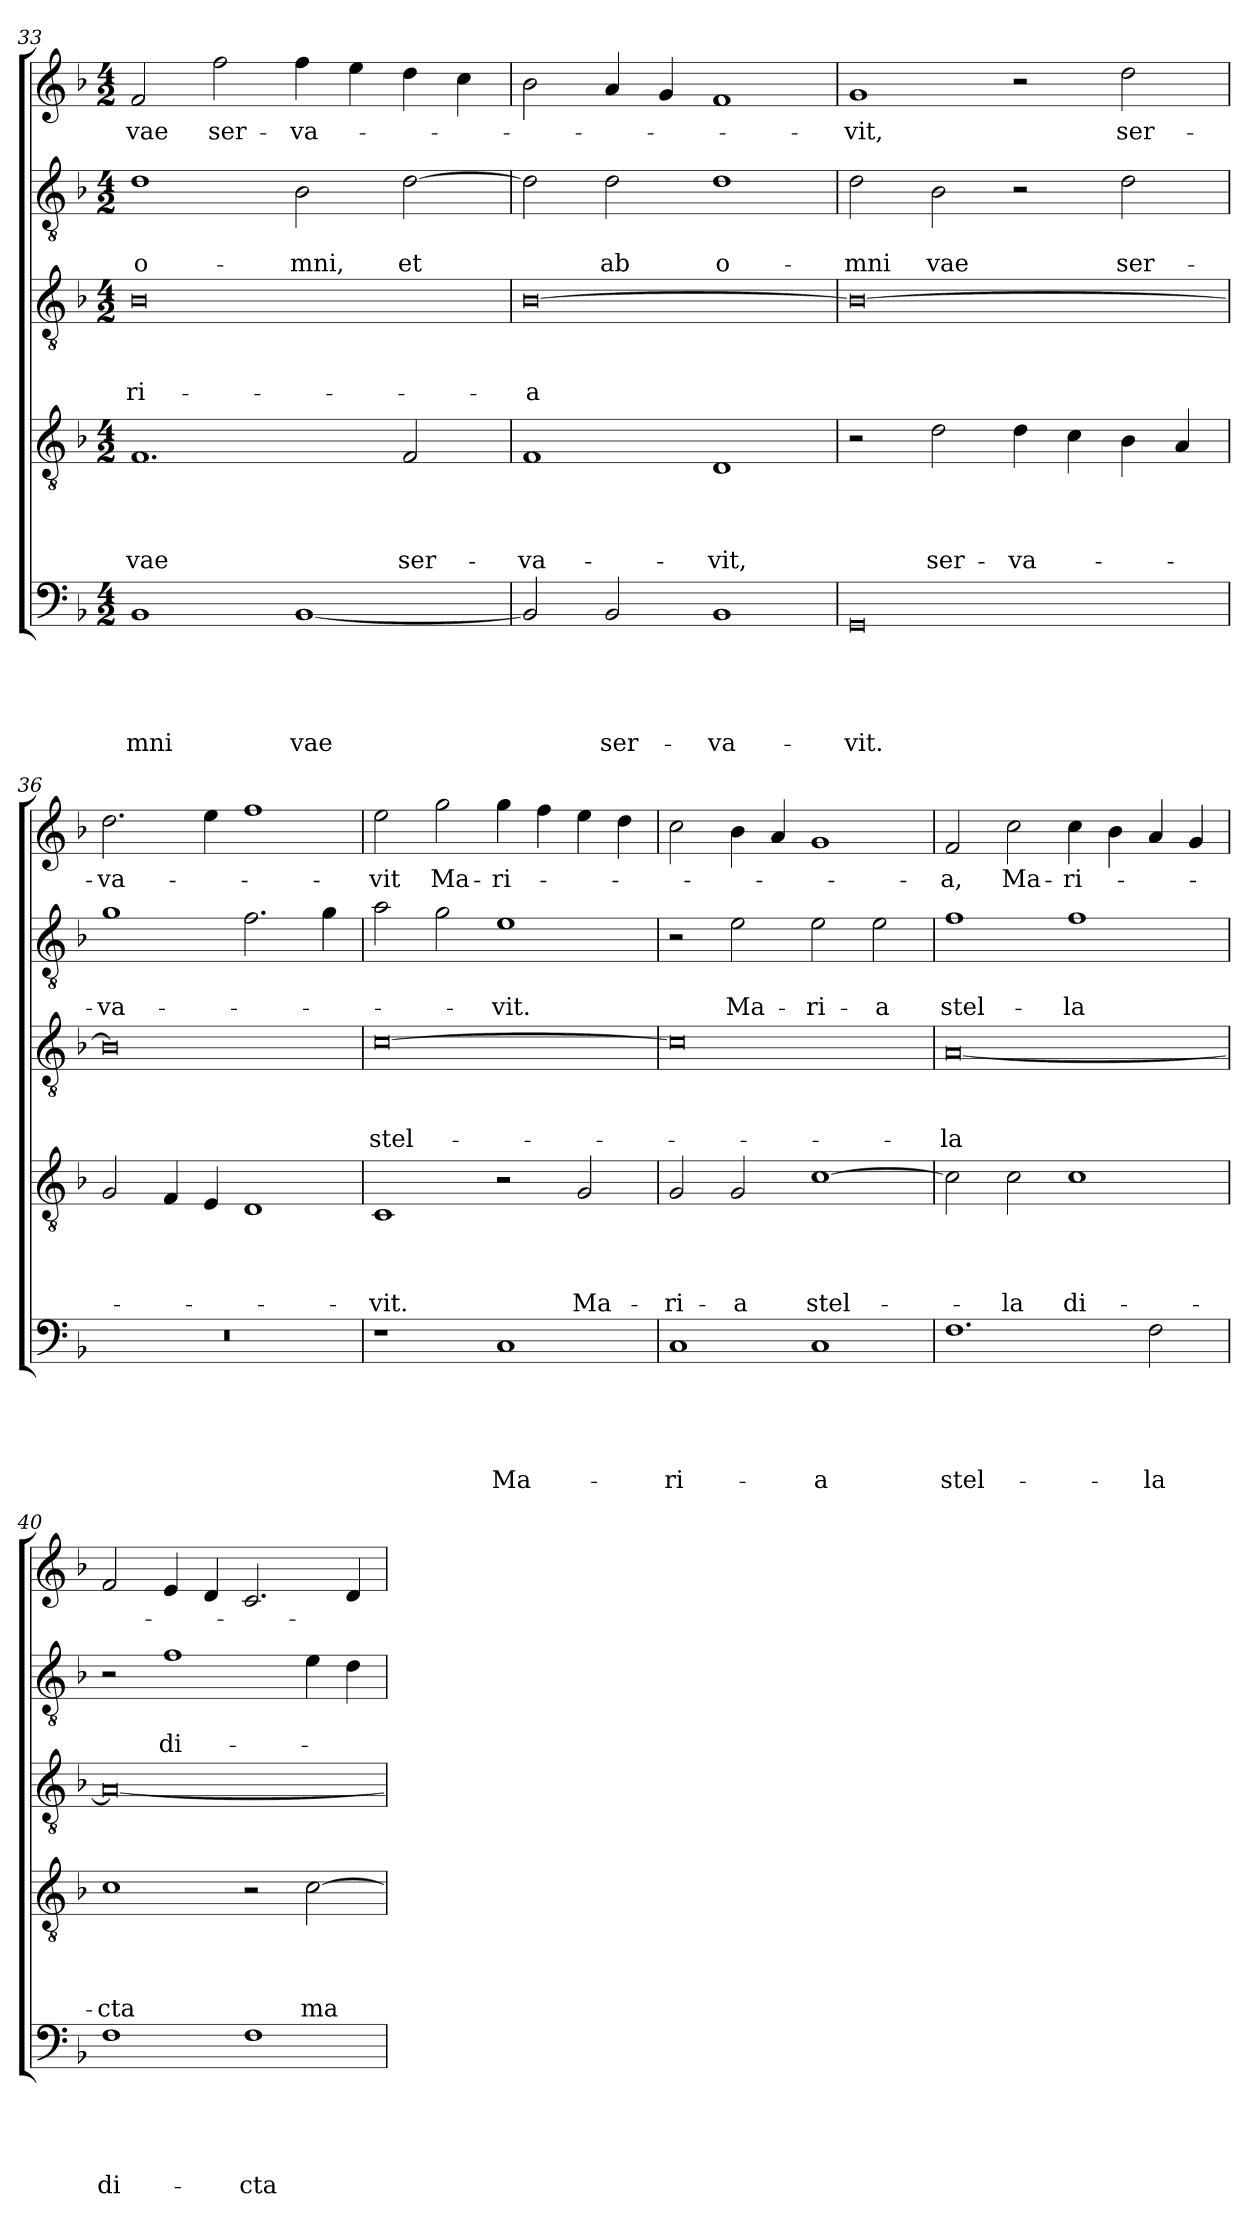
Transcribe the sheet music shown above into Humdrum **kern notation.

**kern	**text	**text	**text	**text	**text	**kern	**text	**text	**text	**text	**kern	**text	**text	**text	**kern	**text	**text	**kern	**text
*part5	*part5	*part5	*part5	*part5	*part5	*part4	*part4	*part4	*part4	*part4	*part3	*part3	*part3	*part3	*part2	*part2	*part2	*part1	*part1
*staff5	*staff5	*staff5	*staff5	*staff5	*staff5	*staff4	*staff4	*staff4	*staff4	*staff4	*staff3	*staff3	*staff3	*staff3	*staff2	*staff2	*staff2	*staff1	*staff1
*clefF4	*	*	*	*	*	*clefGv2	*	*	*	*	*clefGv2	*	*	*	*clefGv2	*	*	*clefG2	*
*k[b-]	*	*	*	*	*	*k[b-]	*	*	*	*	*k[b-]	*	*	*	*k[b-]	*	*	*k[b-]	*
*F:	*	*	*	*	*	*F:	*	*	*	*	*F:	*	*	*	*F:	*	*	*F:	*
*M4/2	*	*	*	*	*	*M4/2	*	*	*	*	*M4/2	*	*	*	*M4/2	*	*	*M4/2	*
=33	=33	=33	=33	=33	=33	=33	=33	=33	=33	=33	=33	=33	=33	=33	=33	=33	=33	=33	=33
!	!	!	!	!	!LO:LY:b	!	!	!	!	!LO:LY:b	!	!	!	!LO:LY:b	!	!	!LO:LY:b	!	!LO:LY:b
1BB-	.	.	.	.	-mni	1.F	.	.	.	vae	0B-	.	.	-ri-	1d	.	o-	2f/	vae
!	!	!	!	!	!	!	!	!	!	!	!	!	!	!	!	!	!	!	!LO:LY:b
.	.	.	.	.	.	.	.	.	.	.	.	.	.	.	.	.	.	2ff\	ser-
!	!	!	!	!	!LO:LY:b	!	!	!	!	!	!	!	!	!	!	!	!LO:LY:b	!	!LO:LY:b
[1BB-	.	.	.	.	vae	.	.	.	.	.	.	.	.	.	2B-\	.	-mni,	4ff\	-va-
.	.	.	.	.	.	.	.	.	.	.	.	.	.	.	.	.	.	4ee\	.
!	!	!	!	!	!	!	!	!	!	!LO:LY:b	!	!	!	!	!	!	!LO:LY:b	!	!
.	.	.	.	.	.	2F/	.	.	.	ser-	.	.	.	.	[2d\	.	et	4dd\	.
.	.	.	.	.	.	.	.	.	.	.	.	.	.	.	.	.	.	4cc\	.
=34	=34	=34	=34	=34	=34	=34	=34	=34	=34	=34	=34	=34	=34	=34	=34	=34	=34	=34	=34
!	!	!	!	!	!	!	!	!	!	!LO:LY:b	!	!	!	!LO:LY:b	!	!	!	!	!
2BB-/]	.	.	.	.	.	1F	.	.	.	-va-	[0B-	.	.	-a	2d\]	.	.	2b-\	.
!	!	!	!	!	!LO:LY:b	!	!	!	!	!	!	!	!	!	!	!	!LO:LY:b	!	!
2BB-/	.	.	.	.	ser-	.	.	.	.	.	.	.	.	.	2d\	.	ab	4a/	.
.	.	.	.	.	.	.	.	.	.	.	.	.	.	.	.	.	.	4g/	.
!	!	!	!	!	!LO:LY:b	!	!	!	!	!LO:LY:b	!	!	!	!	!	!	!LO:LY:b	!	!
1BB-	.	.	.	.	-va-	1D	.	.	.	-vit,	.	.	.	.	1d	.	o-	1f	.
=35	=35	=35	=35	=35	=35	=35	=35	=35	=35	=35	=35	=35	=35	=35	=35	=35	=35	=35	=35
!	!	!	!	!	!LO:LY:b	!	!	!	!	!	!	!	!	!	!	!	!LO:LY:b	!	!LO:LY:b
0GG	.	.	.	.	-vit.	2r	.	.	.	.	0B-_	.	.	.	2d\	.	-mni	1g	-vit,
!	!	!	!	!	!	!	!	!	!	!LO:LY:b	!	!	!	!	!	!	!LO:LY:b	!	!
.	.	.	.	.	.	2d\	.	.	.	ser-	.	.	.	.	2B-\	.	vae	.	.
!	!	!	!	!	!	!	!	!	!	!LO:LY:b	!	!	!	!	!	!	!	!	!
.	.	.	.	.	.	4d\	.	.	.	-va-	.	.	.	.	2r	.	.	2r	.
.	.	.	.	.	.	4c\	.	.	.	.	.	.	.	.	.	.	.	.	.
!	!	!	!	!	!	!	!	!	!	!	!	!	!	!	!	!	!LO:LY:b	!	!LO:LY:b
.	.	.	.	.	.	4B-\	.	.	.	.	.	.	.	.	2d\	.	ser-	2dd\	ser-
.	.	.	.	.	.	4A/	.	.	.	.	.	.	.	.	.	.	.	.	.
=36	=36	=36	=36	=36	=36	=36	=36	=36	=36	=36	=36	=36	=36	=36	=36	=36	=36	=36	=36
!	!	!	!	!	!	!	!	!	!	!	!	!	!	!	!	!	!LO:LY:b	!	!LO:LY:b
0r	.	.	.	.	.	2G/	.	.	.	.	0B-]	.	.	.	1g	.	-va-	2.dd\	-va-
.	.	.	.	.	.	4F/	.	.	.	.	.	.	.	.	.	.	.	.	.
.	.	.	.	.	.	4E/	.	.	.	.	.	.	.	.	.	.	.	4ee\	.
.	.	.	.	.	.	1D	.	.	.	.	.	.	.	.	2.f\	.	.	1ff	.
.	.	.	.	.	.	.	.	.	.	.	.	.	.	.	4g\	.	.	.	.
!!LO:PB:g=z
=37	=37	=37	=37	=37	=37	=37	=37	=37	=37	=37	=37	=37	=37	=37	=37	=37	=37	=37	=37
!	!	!	!	!	!	!	!	!	!	!LO:LY:b	!	!	!	!LO:LY:b	!	!	!	!	!LO:LY:b
1r	.	.	.	.	.	1C	.	.	.	-vit.	[0c	.	.	stel-	2a\	.	.	2ee\	-vit
!	!	!	!	!	!	!	!	!	!	!	!	!	!	!	!	!	!	!	!LO:LY:b
.	.	.	.	.	.	.	.	.	.	.	.	.	.	.	2g\	.	.	2gg\	Ma-
!	!	!	!	!	!LO:LY:b	!	!	!	!	!	!	!	!	!	!	!	!LO:LY:b	!	!LO:LY:b
1C	.	.	.	.	Ma-	2r	.	.	.	.	.	.	.	.	1e	.	-vit.	4gg\	-ri-
.	.	.	.	.	.	.	.	.	.	.	.	.	.	.	.	.	.	4ff\	.
!	!	!	!	!	!	!	!	!	!	!LO:LY:b	!	!	!	!	!	!	!	!	!
.	.	.	.	.	.	2G/	.	.	.	Ma-	.	.	.	.	.	.	.	4ee\	.
.	.	.	.	.	.	.	.	.	.	.	.	.	.	.	.	.	.	4dd\	.
=38	=38	=38	=38	=38	=38	=38	=38	=38	=38	=38	=38	=38	=38	=38	=38	=38	=38	=38	=38
!	!	!	!	!	!LO:LY:b	!	!	!	!	!LO:LY:b	!	!	!	!	!	!	!	!	!
1C	.	.	.	.	-ri-	2G/	.	.	.	-ri-	0c]	.	.	.	2r	.	.	2cc\	.
!	!	!	!	!	!	!	!	!	!	!LO:LY:b	!	!	!	!	!	!	!LO:LY:b	!	!
.	.	.	.	.	.	2G/	.	.	.	-a	.	.	.	.	2e\	.	Ma-	4b-\	.
.	.	.	.	.	.	.	.	.	.	.	.	.	.	.	.	.	.	4a/	.
!	!	!	!	!	!LO:LY:b	!	!	!	!	!LO:LY:b	!	!	!	!	!	!	!LO:LY:b	!	!
1C	.	.	.	.	-a	[1c	.	.	.	stel-	.	.	.	.	2e\	.	-ri-	1g	.
!	!	!	!	!	!	!	!	!	!	!	!	!	!	!	!	!	!LO:LY:b	!	!
.	.	.	.	.	.	.	.	.	.	.	.	.	.	.	2e\	.	-a	.	.
=39	=39	=39	=39	=39	=39	=39	=39	=39	=39	=39	=39	=39	=39	=39	=39	=39	=39	=39	=39
!	!	!	!	!	!LO:LY:b	!	!	!	!	!	!	!	!	!LO:LY:b	!	!	!LO:LY:b	!	!LO:LY:b
1.F	.	.	.	.	stel-	2c\]	.	.	.	.	[0A	.	.	-la	1f	.	stel-	2f/	-a,
!	!	!	!	!	!	!	!	!	!	!LO:LY:b	!	!	!	!	!	!	!	!	!LO:LY:b
.	.	.	.	.	.	2c\	.	.	.	-la	.	.	.	.	.	.	.	2cc\	Ma-
!	!	!	!	!	!	!	!	!	!	!LO:LY:b	!	!	!	!	!	!	!LO:LY:b	!	!LO:LY:b
.	.	.	.	.	.	1c	.	.	.	di-	.	.	.	.	1f	.	-la	4cc\	-ri-
.	.	.	.	.	.	.	.	.	.	.	.	.	.	.	.	.	.	4b-\	.
!	!	!	!	!	!LO:LY:b	!	!	!	!	!	!	!	!	!	!	!	!	!	!
2F\	.	.	.	.	-la	.	.	.	.	.	.	.	.	.	.	.	.	4a/	.
.	.	.	.	.	.	.	.	.	.	.	.	.	.	.	.	.	.	4g/	.
=40	=40	=40	=40	=40	=40	=40	=40	=40	=40	=40	=40	=40	=40	=40	=40	=40	=40	=40	=40
!	!	!	!	!	!LO:LY:b	!	!	!	!	!LO:LY:b	!	!	!	!	!	!	!	!	!
1F	.	.	.	.	di-	1c	.	.	.	-cta	0A_	.	.	.	2r	.	.	2f/	.
!	!	!	!	!	!	!	!	!	!	!	!	!	!	!	!	!	!LO:LY:b	!	!
.	.	.	.	.	.	.	.	.	.	.	.	.	.	.	1f	.	di-	4e/	.
.	.	.	.	.	.	.	.	.	.	.	.	.	.	.	.	.	.	4d/	.
!	!	!	!	!	!LO:LY:b	!	!	!	!	!	!	!	!	!	!	!	!	!	!
1F	.	.	.	.	-cta	2r	.	.	.	.	.	.	.	.	.	.	.	2.c/	.
!	!	!	!	!	!	!	!	!	!	!LO:LY:b	!	!	!	!	!	!	!	!	!
.	.	.	.	.	.	[2c\	.	.	.	ma-	.	.	.	.	4e\	.	.	.	.
.	.	.	.	.	.	.	.	.	.	.	.	.	.	.	4d\	.	.	4d/	.
=	=	=	=	=	=	=	=	=	=	=	=	=	=	=	=	=	=	=	=
*-	*-	*-	*-	*-	*-	*-	*-	*-	*-	*-	*-	*-	*-	*-	*-	*-	*-	*-	*-
